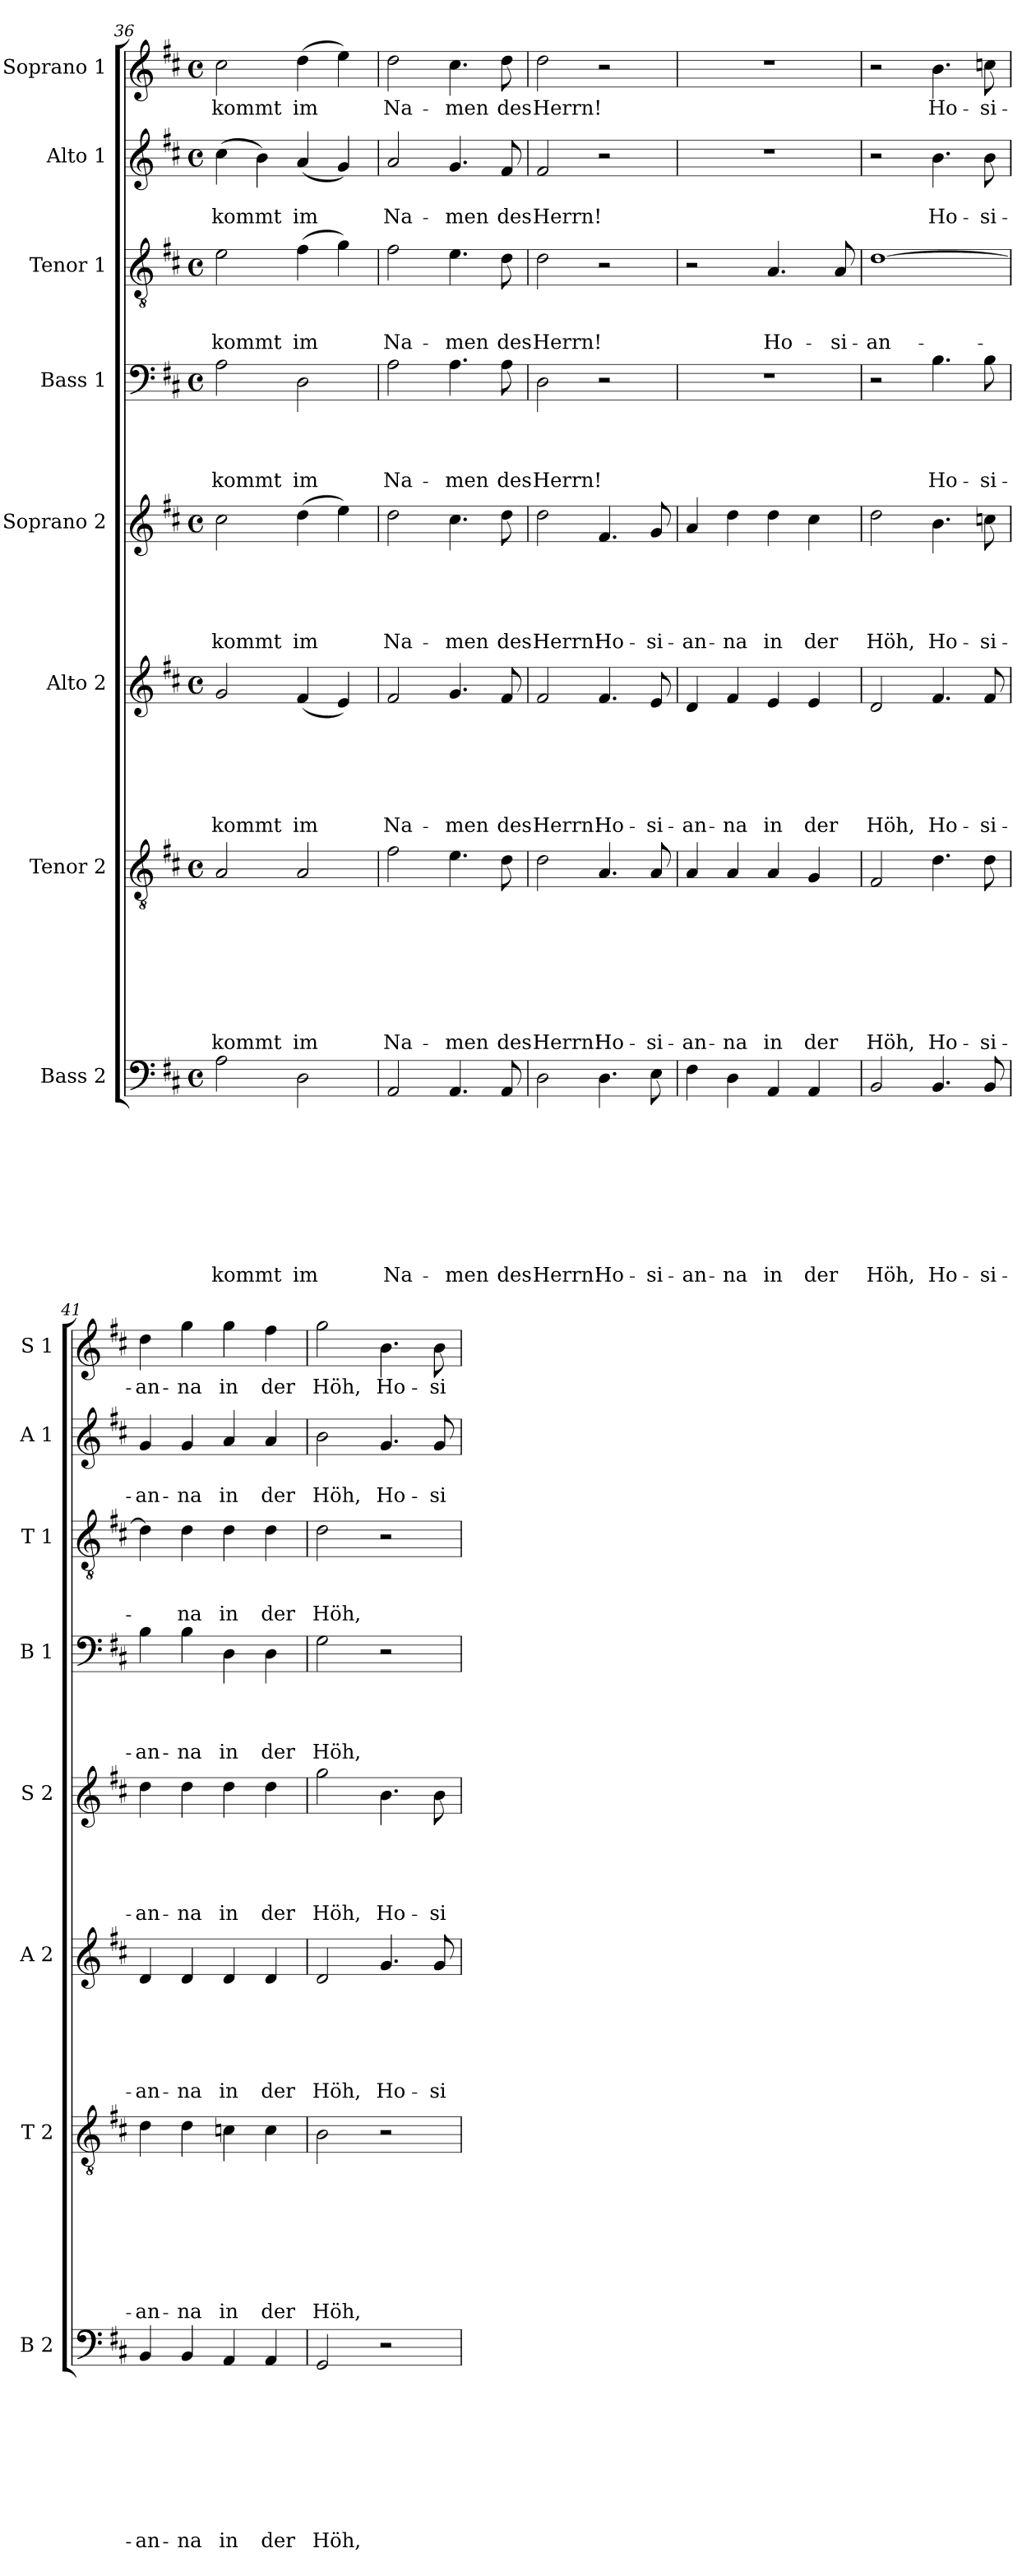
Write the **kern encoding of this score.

**kern	**text	**text	**text	**text	**text	**text	**text	**text	**text	**kern	**text	**text	**text	**text	**text	**text	**text	**text	**kern	**text	**text	**text	**text	**text	**text	**kern	**text	**text	**text	**text	**text	**kern	**text	**text	**text	**text	**kern	**text	**text	**text	**kern	**text	**text	**kern	**text
*part8	*part8	*part8	*part8	*part8	*part8	*part8	*part8	*part8	*part8	*part7	*part7	*part7	*part7	*part7	*part7	*part7	*part7	*part7	*part6	*part6	*part6	*part6	*part6	*part6	*part6	*part5	*part5	*part5	*part5	*part5	*part5	*part4	*part4	*part4	*part4	*part4	*part3	*part3	*part3	*part3	*part2	*part2	*part2	*part1	*part1
*staff8	*staff8	*staff8	*staff8	*staff8	*staff8	*staff8	*staff8	*staff8	*staff8	*staff7	*staff7	*staff7	*staff7	*staff7	*staff7	*staff7	*staff7	*staff7	*staff6	*staff6	*staff6	*staff6	*staff6	*staff6	*staff6	*staff5	*staff5	*staff5	*staff5	*staff5	*staff5	*staff4	*staff4	*staff4	*staff4	*staff4	*staff3	*staff3	*staff3	*staff3	*staff2	*staff2	*staff2	*staff1	*staff1
*I"Bass 2	*	*	*	*	*	*	*	*	*	*I"Tenor 2	*	*	*	*	*	*	*	*	*I"Alto 2	*	*	*	*	*	*	*I"Soprano 2	*	*	*	*	*	*I"Bass 1	*	*	*	*	*I"Tenor 1	*	*	*	*I"Alto 1	*	*	*I"Soprano 1	*
*I'B 2	*	*	*	*	*	*	*	*	*	*I'T 2	*	*	*	*	*	*	*	*	*I'A 2	*	*	*	*	*	*	*I'S 2	*	*	*	*	*	*I'B 1	*	*	*	*	*I'T 1	*	*	*	*I'A 1	*	*	*I'S 1	*
!!LO:PB:g=z
*clefF4	*	*	*	*	*	*	*	*	*	*clefGv2	*	*	*	*	*	*	*	*	*clefG2	*	*	*	*	*	*	*clefG2	*	*	*	*	*	*clefF4	*	*	*	*	*clefGv2	*	*	*	*clefG2	*	*	*clefG2	*
*k[f#c#]	*	*	*	*	*	*	*	*	*	*k[f#c#]	*	*	*	*	*	*	*	*	*k[f#c#]	*	*	*	*	*	*	*k[f#c#]	*	*	*	*	*	*k[f#c#]	*	*	*	*	*k[f#c#]	*	*	*	*k[f#c#]	*	*	*k[f#c#]	*
*D:	*	*	*	*	*	*	*	*	*	*D:	*	*	*	*	*	*	*	*	*D:	*	*	*	*	*	*	*D:	*	*	*	*	*	*D:	*	*	*	*	*D:	*	*	*	*D:	*	*	*D:	*
*M4/4	*	*	*	*	*	*	*	*	*	*M4/4	*	*	*	*	*	*	*	*	*M4/4	*	*	*	*	*	*	*M4/4	*	*	*	*	*	*M4/4	*	*	*	*	*M4/4	*	*	*	*M4/4	*	*	*M4/4	*
*met(c)	*	*	*	*	*	*	*	*	*	*met(c)	*	*	*	*	*	*	*	*	*met(c)	*	*	*	*	*	*	*met(c)	*	*	*	*	*	*met(c)	*	*	*	*	*met(c)	*	*	*	*met(c)	*	*	*met(c)	*
=36	=36	=36	=36	=36	=36	=36	=36	=36	=36	=36	=36	=36	=36	=36	=36	=36	=36	=36	=36	=36	=36	=36	=36	=36	=36	=36	=36	=36	=36	=36	=36	=36	=36	=36	=36	=36	=36	=36	=36	=36	=36	=36	=36	=36	=36
!	!	!	!	!	!	!	!	!	!LO:LY:b	!	!	!	!	!	!	!	!	!LO:LY:b	!	!	!	!	!	!	!LO:LY:b	!	!	!	!	!	!LO:LY:b	!	!	!	!	!LO:LY:b	!	!	!	!LO:LY:b	!	!	!LO:LY:b	!	!LO:LY:b
2A\	.	.	.	.	.	.	.	.	kommt	2A/	.	.	.	.	.	.	.	kommt	2g/	.	.	.	.	.	kommt	2cc#\	.	.	.	.	kommt	2A\	.	.	.	kommt	2e\	.	.	kommt	(>4cc#\	.	kommt	2cc#\	kommt
.	.	.	.	.	.	.	.	.	.	.	.	.	.	.	.	.	.	.	.	.	.	.	.	.	.	.	.	.	.	.	.	.	.	.	.	.	.	.	.	.	4b\)	.	.	.	.
!	!	!	!	!	!	!	!	!	!LO:LY:b	!	!	!	!	!	!	!	!	!LO:LY:b	!	!	!	!	!	!	!LO:LY:b	!	!	!	!	!	!LO:LY:b	!	!	!	!	!LO:LY:b	!	!	!	!LO:LY:b	!	!	!LO:LY:b	!	!LO:LY:b
2D\	.	.	.	.	.	.	.	.	im	2A/	.	.	.	.	.	.	.	im	(<4f#/	.	.	.	.	.	im	(>4dd\	.	.	.	.	im	2D\	.	.	.	im	(>4f#\	.	.	im	(<4a/	.	im	(>4dd\	im
.	.	.	.	.	.	.	.	.	.	.	.	.	.	.	.	.	.	.	4e/)	.	.	.	.	.	.	4ee\)	.	.	.	.	.	.	.	.	.	.	4g\)	.	.	.	4g/)	.	.	4ee\)	.
=37	=37	=37	=37	=37	=37	=37	=37	=37	=37	=37	=37	=37	=37	=37	=37	=37	=37	=37	=37	=37	=37	=37	=37	=37	=37	=37	=37	=37	=37	=37	=37	=37	=37	=37	=37	=37	=37	=37	=37	=37	=37	=37	=37	=37	=37
!	!	!	!	!	!	!	!	!	!LO:LY:b	!	!	!	!	!	!	!	!	!LO:LY:b	!	!	!	!	!	!	!LO:LY:b	!	!	!	!	!	!LO:LY:b	!	!	!	!	!LO:LY:b	!	!	!	!LO:LY:b	!	!	!LO:LY:b	!	!LO:LY:b
2AA/	.	.	.	.	.	.	.	.	Na-	2f#\	.	.	.	.	.	.	.	Na-	2f#/	.	.	.	.	.	Na-	2dd\	.	.	.	.	Na-	2A\	.	.	.	Na-	2f#\	.	.	Na-	2a/	.	Na-	2dd\	Na-
!	!	!	!	!	!	!	!	!	!LO:LY:b	!	!	!	!	!	!	!	!	!LO:LY:b	!	!	!	!	!	!	!LO:LY:b	!	!	!	!	!	!LO:LY:b	!	!	!	!	!LO:LY:b	!	!	!	!LO:LY:b	!	!	!LO:LY:b	!	!LO:LY:b
4.AA/	.	.	.	.	.	.	.	.	-men	4.e\	.	.	.	.	.	.	.	-men	4.g/	.	.	.	.	.	-men	4.cc#\	.	.	.	.	-men	4.A\	.	.	.	-men	4.e\	.	.	-men	4.g/	.	-men	4.cc#\	-men
!	!	!	!	!	!	!	!	!	!LO:LY:b	!	!	!	!	!	!	!	!	!LO:LY:b	!	!	!	!	!	!	!LO:LY:b	!	!	!	!	!	!LO:LY:b	!	!	!	!	!LO:LY:b	!	!	!	!LO:LY:b	!	!	!LO:LY:b	!	!LO:LY:b
8AA/	.	.	.	.	.	.	.	.	des	8d\	.	.	.	.	.	.	.	des	8f#/	.	.	.	.	.	des	8dd\	.	.	.	.	des	8A\	.	.	.	des	8d\	.	.	des	8f#/	.	des	8dd\	des
=38	=38	=38	=38	=38	=38	=38	=38	=38	=38	=38	=38	=38	=38	=38	=38	=38	=38	=38	=38	=38	=38	=38	=38	=38	=38	=38	=38	=38	=38	=38	=38	=38	=38	=38	=38	=38	=38	=38	=38	=38	=38	=38	=38	=38	=38
!	!	!	!	!	!	!	!	!	!LO:LY:b	!	!	!	!	!	!	!	!	!LO:LY:b	!	!	!	!	!	!	!LO:LY:b	!	!	!	!	!	!LO:LY:b	!	!	!	!	!LO:LY:b	!	!	!	!LO:LY:b	!	!	!LO:LY:b	!	!LO:LY:b
2D\	.	.	.	.	.	.	.	.	Herrn!	2d\	.	.	.	.	.	.	.	Herrn!	2f#/	.	.	.	.	.	Herrn!	2dd\	.	.	.	.	Herrn!	2D\	.	.	.	Herrn!	2d\	.	.	Herrn!	2f#/	.	Herrn!	2dd\	Herrn!
!	!	!	!	!	!	!	!	!	!LO:LY:b	!	!	!	!	!	!	!	!	!LO:LY:b	!	!	!	!	!	!	!LO:LY:b	!	!	!	!	!	!LO:LY:b	!	!	!	!	!	!	!	!	!	!	!	!	!	!
4.D\	.	.	.	.	.	.	.	.	Ho-	4.A/	.	.	.	.	.	.	.	Ho-	4.f#/	.	.	.	.	.	Ho-	4.f#/	.	.	.	.	Ho-	2r	.	.	.	.	2r	.	.	.	2r	.	.	2r	.
!	!	!	!	!	!	!	!	!	!LO:LY:b	!	!	!	!	!	!	!	!	!LO:LY:b	!	!	!	!	!	!	!LO:LY:b	!	!	!	!	!	!LO:LY:b	!	!	!	!	!	!	!	!	!	!	!	!	!	!
8E\	.	.	.	.	.	.	.	.	-si-	8A/	.	.	.	.	.	.	.	-si-	8e/	.	.	.	.	.	-si-	8g/	.	.	.	.	-si-	.	.	.	.	.	.	.	.	.	.	.	.	.	.
=39	=39	=39	=39	=39	=39	=39	=39	=39	=39	=39	=39	=39	=39	=39	=39	=39	=39	=39	=39	=39	=39	=39	=39	=39	=39	=39	=39	=39	=39	=39	=39	=39	=39	=39	=39	=39	=39	=39	=39	=39	=39	=39	=39	=39	=39
!	!	!	!	!	!	!	!	!	!LO:LY:b	!	!	!	!	!	!	!	!	!LO:LY:b	!	!	!	!	!	!	!LO:LY:b	!	!	!	!	!	!LO:LY:b	!	!	!	!	!	!	!	!	!	!	!	!	!	!
4F#\	.	.	.	.	.	.	.	.	-an-	4A/	.	.	.	.	.	.	.	-an-	4d/	.	.	.	.	.	-an-	4a/	.	.	.	.	-an-	1r	.	.	.	.	2r	.	.	.	1r	.	.	1r	.
!	!	!	!	!	!	!	!	!	!LO:LY:b	!	!	!	!	!	!	!	!	!LO:LY:b	!	!	!	!	!	!	!LO:LY:b	!	!	!	!	!	!LO:LY:b	!	!	!	!	!	!	!	!	!	!	!	!	!	!
4D\	.	.	.	.	.	.	.	.	-na	4A/	.	.	.	.	.	.	.	-na	4f#/	.	.	.	.	.	-na	4dd\	.	.	.	.	-na	.	.	.	.	.	.	.	.	.	.	.	.	.	.
!	!	!	!	!	!	!	!	!	!LO:LY:b	!	!	!	!	!	!	!	!	!LO:LY:b	!	!	!	!	!	!	!LO:LY:b	!	!	!	!	!	!LO:LY:b	!	!	!	!	!	!	!	!	!LO:LY:b	!	!	!	!	!
4AA/	.	.	.	.	.	.	.	.	in	4A/	.	.	.	.	.	.	.	in	4e/	.	.	.	.	.	in	4dd\	.	.	.	.	in	.	.	.	.	.	4.A/	.	.	Ho-	.	.	.	.	.
!	!	!	!	!	!	!	!	!	!LO:LY:b	!	!	!	!	!	!	!	!	!LO:LY:b	!	!	!	!	!	!	!LO:LY:b	!	!	!	!	!	!LO:LY:b	!	!	!	!	!	!	!	!	!	!	!	!	!	!
4AA/	.	.	.	.	.	.	.	.	der	4G/	.	.	.	.	.	.	.	der	4e/	.	.	.	.	.	der	4cc#\	.	.	.	.	der	.	.	.	.	.	.	.	.	.	.	.	.	.	.
!	!	!	!	!	!	!	!	!	!	!	!	!	!	!	!	!	!	!	!	!	!	!	!	!	!	!	!	!	!	!	!	!	!	!	!	!	!	!	!	!LO:LY:b	!	!	!	!	!
.	.	.	.	.	.	.	.	.	.	.	.	.	.	.	.	.	.	.	.	.	.	.	.	.	.	.	.	.	.	.	.	.	.	.	.	.	8A/	.	.	-si-	.	.	.	.	.
=40	=40	=40	=40	=40	=40	=40	=40	=40	=40	=40	=40	=40	=40	=40	=40	=40	=40	=40	=40	=40	=40	=40	=40	=40	=40	=40	=40	=40	=40	=40	=40	=40	=40	=40	=40	=40	=40	=40	=40	=40	=40	=40	=40	=40	=40
!	!	!	!	!	!	!	!	!	!LO:LY:b	!	!	!	!	!	!	!	!	!LO:LY:b	!	!	!	!	!	!	!LO:LY:b	!	!	!	!	!	!LO:LY:b	!	!	!	!	!	!	!	!	!LO:LY:b	!	!	!	!	!
2BB/	.	.	.	.	.	.	.	.	Höh,	2F#/	.	.	.	.	.	.	.	Höh,	2d/	.	.	.	.	.	Höh,	2dd\	.	.	.	.	Höh,	2r	.	.	.	.	[1d	.	.	-an-	2r	.	.	2r	.
!	!	!	!	!	!	!	!	!	!LO:LY:b	!	!	!	!	!	!	!	!	!LO:LY:b	!	!	!	!	!	!	!LO:LY:b	!	!	!	!	!	!LO:LY:b	!	!	!	!	!LO:LY:b	!	!	!	!	!	!	!LO:LY:b	!	!LO:LY:b
4.BB/	.	.	.	.	.	.	.	.	Ho-	4.d\	.	.	.	.	.	.	.	Ho-	4.f#/	.	.	.	.	.	Ho-	4.b\	.	.	.	.	Ho-	4.B\	.	.	.	Ho-	.	.	.	.	4.b\	.	Ho-	4.b\	Ho-
!	!	!	!	!	!	!	!	!	!LO:LY:b	!	!	!	!	!	!	!	!	!LO:LY:b	!	!	!	!	!	!	!LO:LY:b	!	!	!	!	!	!LO:LY:b	!	!	!	!	!LO:LY:b	!	!	!	!	!	!	!LO:LY:b	!	!LO:LY:b
8BB/	.	.	.	.	.	.	.	.	-si-	8d\	.	.	.	.	.	.	.	-si-	8f#/	.	.	.	.	.	-si-	8ccn\	.	.	.	.	-si-	8B\	.	.	.	-si-	.	.	.	.	8b\	.	-si-	8ccn\	-si-
!!LO:PB:g=z
=41	=41	=41	=41	=41	=41	=41	=41	=41	=41	=41	=41	=41	=41	=41	=41	=41	=41	=41	=41	=41	=41	=41	=41	=41	=41	=41	=41	=41	=41	=41	=41	=41	=41	=41	=41	=41	=41	=41	=41	=41	=41	=41	=41	=41	=41
!	!	!	!	!	!	!	!	!	!LO:LY:b	!	!	!	!	!	!	!	!	!LO:LY:b	!	!	!	!	!	!	!LO:LY:b	!	!	!	!	!	!LO:LY:b	!	!	!	!	!LO:LY:b	!	!	!	!LO:LY:b	!	!	!LO:LY:b	!	!LO:LY:b
4BB/	.	.	.	.	.	.	.	.	-an-	4d\	.	.	.	.	.	.	.	-an-	4d/	.	.	.	.	.	-an-	4dd\	.	.	.	.	-an-	4B\	.	.	.	-an-	4d\]	.	.	-­	4g/	.	-an-	4dd\	-an-
!	!	!	!	!	!	!	!	!	!LO:LY:b	!	!	!	!	!	!	!	!	!LO:LY:b	!	!	!	!	!	!	!LO:LY:b	!	!	!	!	!	!LO:LY:b	!	!	!	!	!LO:LY:b	!	!	!	!LO:LY:b	!	!	!LO:LY:b	!	!LO:LY:b
4BB/	.	.	.	.	.	.	.	.	-na	4d\	.	.	.	.	.	.	.	-na	4d/	.	.	.	.	.	-na	4dd\	.	.	.	.	-na	4B\	.	.	.	-na	4d\	.	.	na	4g/	.	-na	4gg\	-na
!	!	!	!	!	!	!	!	!	!LO:LY:b	!	!	!	!	!	!	!	!	!LO:LY:b	!	!	!	!	!	!	!LO:LY:b	!	!	!	!	!	!LO:LY:b	!	!	!	!	!LO:LY:b	!	!	!	!LO:LY:b	!	!	!LO:LY:b	!	!LO:LY:b
4AA/	.	.	.	.	.	.	.	.	in	4cn\	.	.	.	.	.	.	.	in	4d/	.	.	.	.	.	in	4dd\	.	.	.	.	in	4D\	.	.	.	in	4d\	.	.	in	4a/	.	in	4gg\	in
!	!	!	!	!	!	!	!	!	!LO:LY:b	!	!	!	!	!	!	!	!	!LO:LY:b	!	!	!	!	!	!	!LO:LY:b	!	!	!	!	!	!LO:LY:b	!	!	!	!	!LO:LY:b	!	!	!	!LO:LY:b	!	!	!LO:LY:b	!	!LO:LY:b
4AA/	.	.	.	.	.	.	.	.	der	4c\	.	.	.	.	.	.	.	der	4d/	.	.	.	.	.	der	4dd\	.	.	.	.	der	4D\	.	.	.	der	4d\	.	.	der	4a/	.	der	4ff#\	der
=42	=42	=42	=42	=42	=42	=42	=42	=42	=42	=42	=42	=42	=42	=42	=42	=42	=42	=42	=42	=42	=42	=42	=42	=42	=42	=42	=42	=42	=42	=42	=42	=42	=42	=42	=42	=42	=42	=42	=42	=42	=42	=42	=42	=42	=42
!	!	!	!	!	!	!	!	!	!LO:LY:b	!	!	!	!	!	!	!	!	!LO:LY:b	!	!	!	!	!	!	!LO:LY:b	!	!	!	!	!	!LO:LY:b	!	!	!	!	!LO:LY:b	!	!	!	!LO:LY:b	!	!	!LO:LY:b	!	!LO:LY:b
2GG/	.	.	.	.	.	.	.	.	Höh,	2B\	.	.	.	.	.	.	.	Höh,	2d/	.	.	.	.	.	Höh,	2gg\	.	.	.	.	Höh,	2G\	.	.	.	Höh,	2d\	.	.	Höh,	2b\	.	Höh,	2gg\	Höh,
!	!	!	!	!	!	!	!	!	!	!	!	!	!	!	!	!	!	!	!	!	!	!	!	!	!LO:LY:b	!	!	!	!	!	!LO:LY:b	!	!	!	!	!	!	!	!	!	!	!	!LO:LY:b	!	!LO:LY:b
2r	.	.	.	.	.	.	.	.	.	2r	.	.	.	.	.	.	.	.	4.g/	.	.	.	.	.	Ho-	4.b\	.	.	.	.	Ho-	2r	.	.	.	.	2r	.	.	.	4.g/	.	Ho-	4.b\	Ho-
!	!	!	!	!	!	!	!	!	!	!	!	!	!	!	!	!	!	!	!	!	!	!	!	!	!LO:LY:b	!	!	!	!	!	!LO:LY:b	!	!	!	!	!	!	!	!	!	!	!	!LO:LY:b	!	!LO:LY:b
.	.	.	.	.	.	.	.	.	.	.	.	.	.	.	.	.	.	.	8g/	.	.	.	.	.	-si-	8b\	.	.	.	.	-si-	.	.	.	.	.	.	.	.	.	8g/	.	-si-	8b\	-si-
=	=	=	=	=	=	=	=	=	=	=	=	=	=	=	=	=	=	=	=	=	=	=	=	=	=	=	=	=	=	=	=	=	=	=	=	=	=	=	=	=	=	=	=	=	=
*-	*-	*-	*-	*-	*-	*-	*-	*-	*-	*-	*-	*-	*-	*-	*-	*-	*-	*-	*-	*-	*-	*-	*-	*-	*-	*-	*-	*-	*-	*-	*-	*-	*-	*-	*-	*-	*-	*-	*-	*-	*-	*-	*-	*-	*-
